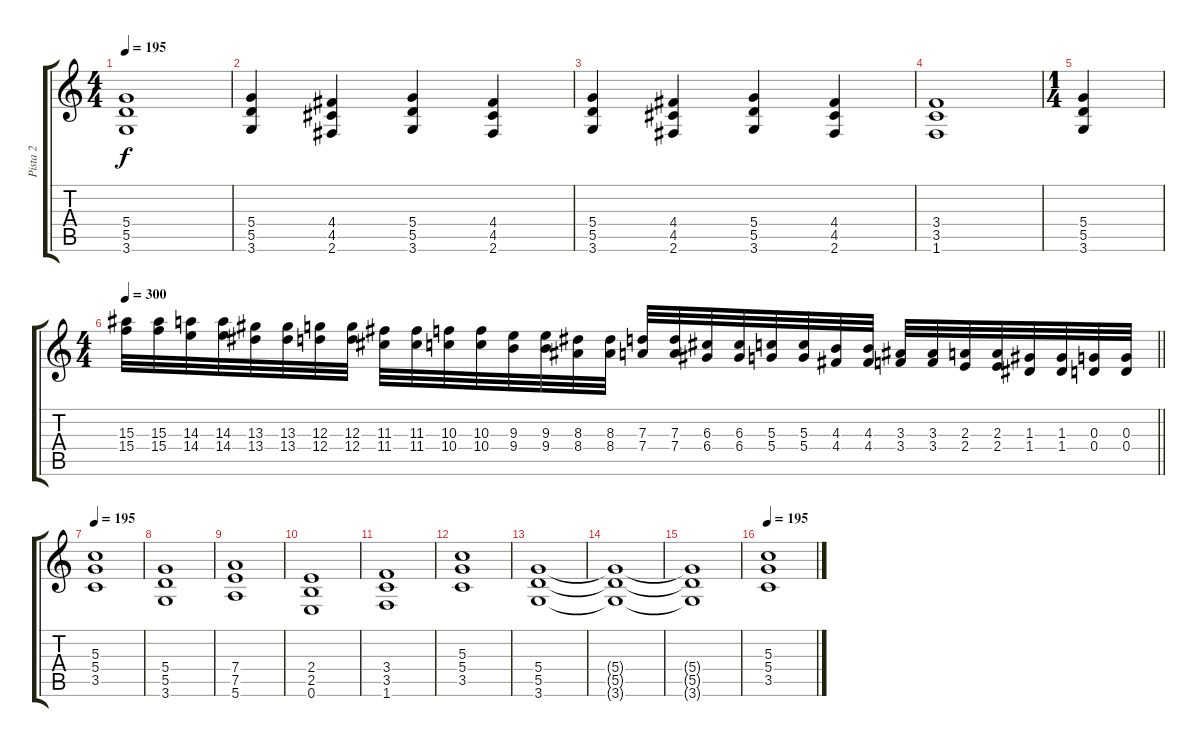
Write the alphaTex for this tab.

\track ("Pista 2" "Pista 2") {instrument overdrivenguitar}
\staff {score tabs}
\tuning (E4 B3 G3 D3 A2 E2) {hide}
\ts (4 4)
\tempo 195
\clef g2
\ks c
(5.4 5.5 3.6).1{dy f} |
(5.4 5.5 3.6).4 (4.4 4.5 2.6).4 (5.4 5.5 3.6).4 (4.4 4.5 2.6).4 |
(5.4 5.5 3.6).4 (4.4 4.5 2.6).4 (5.4 5.5 3.6).4 (4.4 4.5 2.6).4 |
(3.4 3.5 1.6).1 |
\ts (1 4)
(5.4 5.5 3.6).4 |
\ts (4 4)
\tempo 300
\barLineRight lightlight
(15.3 15.4).32 (15.3 15.4).32 (14.3 14.4).32 (14.3 14.4).32 (13.3 13.4).32 (13.3 13.4).32 (12.3 12.4).32 (12.3 12.4).32 (11.3 11.4).32 (11.3 11.4).32 (10.3 10.4).32 (10.3 10.4).32 (9.3 9.4).32 (9.3 9.4).32 (8.3 8.4).32 (8.3 8.4).32 (7.3 7.4).32 (7.3 7.4).32 (6.3 6.4).32 (6.3 6.4).32 (5.3 5.4).32 (5.3 5.4).32 (4.3 4.4).32 (4.3 4.4).32 (3.3 3.4).32 (3.3 3.4).32 (2.3 2.4).32 (2.3 2.4).32 (1.3 1.4).32 (1.3 1.4).32 (0.3 0.4).32 (0.3 0.4).32 |
\tempo 195
(5.3 5.4 3.5).1 |
(5.4 5.5 3.6).1 |
(7.4 7.5 5.6).1 |
(2.4 2.5 0.6).1 |
(3.4 3.5 1.6).1 |
(5.3 5.4 3.5).1 |
(5.4 5.5 3.6).1 |
(5.4{t} 5.5{t} 3.6{t}).1 |
(5.4{t} 5.5{t} 3.6{t}).1 |
\tempo 195
(5.3 5.4 3.5).1
